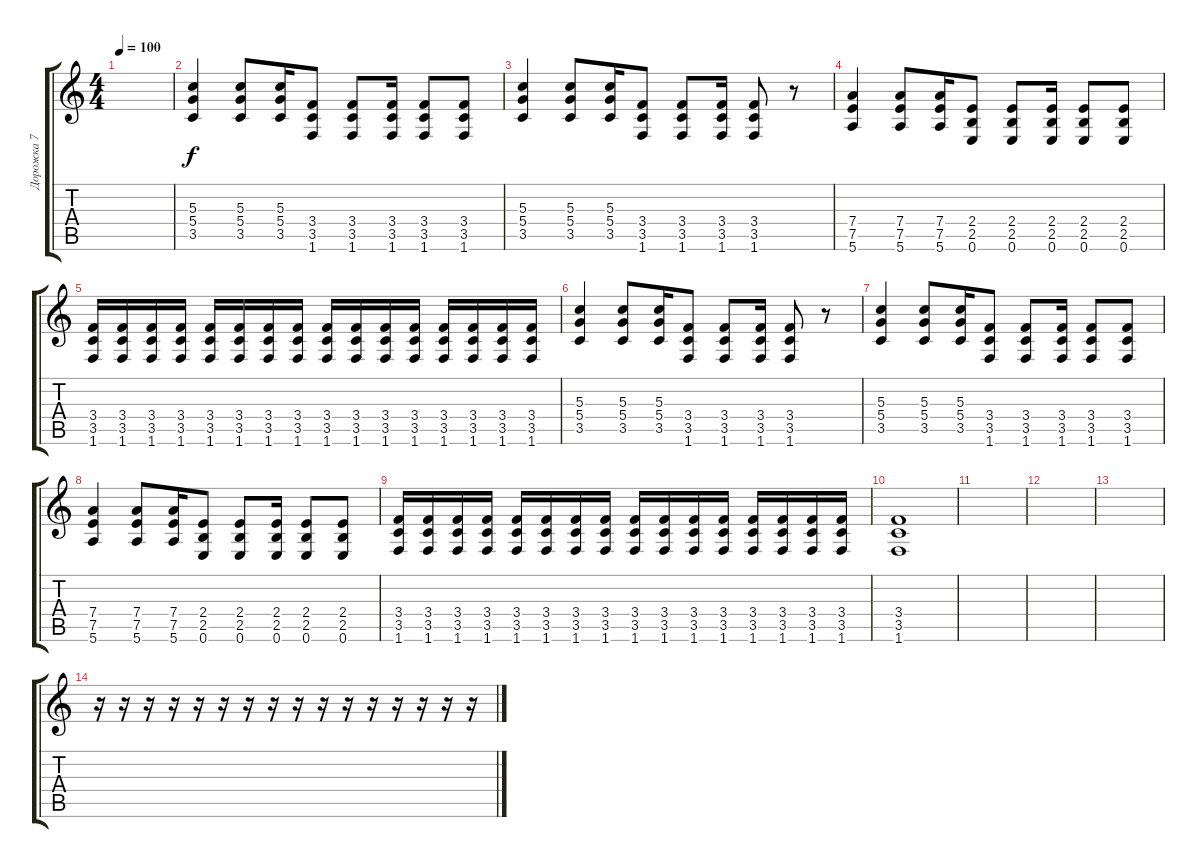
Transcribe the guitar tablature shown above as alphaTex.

\track ("Дорожка 7" "Дорожка 7") {instrument distortionguitar}
\staff {score tabs}
\tuning (E4 B3 G3 D3 A2 E2) {hide}
\ts (4 4)
\tempo 100
\clef g2
\ks c
|
(5.3 5.4 3.5).4 (5.3 5.4 3.5).8 (5.3 5.4 3.5).16 (3.4 3.5 1.6).8 (3.4 3.5 1.6).8 (3.4 3.5 1.6).16 (3.4 3.5 1.6).8 (3.4 3.5 1.6).8 |
(5.3 5.4 3.5).4 (5.3 5.4 3.5).8 (5.3 5.4 3.5).16 (3.4 3.5 1.6).8 (3.4 3.5 1.6).8 (3.4 3.5 1.6).16 (3.4 3.5 1.6).8 r.8 |
(7.4 7.5 5.6).4 (7.4 7.5 5.6).8 (7.4 7.5 5.6).16 (2.4 2.5 0.6).8 (2.4 2.5 0.6).8 (2.4 2.5 0.6).16 (2.4 2.5 0.6).8 (2.4 2.5 0.6).8 |
(3.4 3.5 1.6).16 (3.4 3.5 1.6).16 (3.4 3.5 1.6).16 (3.4 3.5 1.6).16 (3.4 3.5 1.6).16 (3.4 3.5 1.6).16 (3.4 3.5 1.6).16 (3.4 3.5 1.6).16 (3.4 3.5 1.6).16 (3.4 3.5 1.6).16 (3.4 3.5 1.6).16 (3.4 3.5 1.6).16 (3.4 3.5 1.6).16 (3.4 3.5 1.6).16 (3.4 3.5 1.6).16 (3.4 3.5 1.6).16 |
(5.3 5.4 3.5).4 (5.3 5.4 3.5).8 (5.3 5.4 3.5).16 (3.4 3.5 1.6).8 (3.4 3.5 1.6).8 (3.4 3.5 1.6).16 (3.4 3.5 1.6).8 r.8 |
(5.3 5.4 3.5).4 (5.3 5.4 3.5).8 (5.3 5.4 3.5).16 (3.4 3.5 1.6).8 (3.4 3.5 1.6).8 (3.4 3.5 1.6).16 (3.4 3.5 1.6).8 (3.4 3.5 1.6).8 |
(7.4 7.5 5.6).4 (7.4 7.5 5.6).8 (7.4 7.5 5.6).16 (2.4 2.5 0.6).8 (2.4 2.5 0.6).8 (2.4 2.5 0.6).16 (2.4 2.5 0.6).8 (2.4 2.5 0.6).8 |
(3.4 3.5 1.6).16 (3.4 3.5 1.6).16 (3.4 3.5 1.6).16 (3.4 3.5 1.6).16 (3.4 3.5 1.6).16 (3.4 3.5 1.6).16 (3.4 3.5 1.6).16 (3.4 3.5 1.6).16 (3.4 3.5 1.6).16 (3.4 3.5 1.6).16 (3.4 3.5 1.6).16 (3.4 3.5 1.6).16 (3.4 3.5 1.6).16 (3.4 3.5 1.6).16 (3.4 3.5 1.6).16 (3.4 3.5 1.6).16 |
(3.4 3.5 1.6).1 |
|
|
|
r.16 r.16 r.16 r.16 r.16 r.16 r.16 r.16 r.16 r.16 r.16 r.16 r.16 r.16 r.16 r.16
